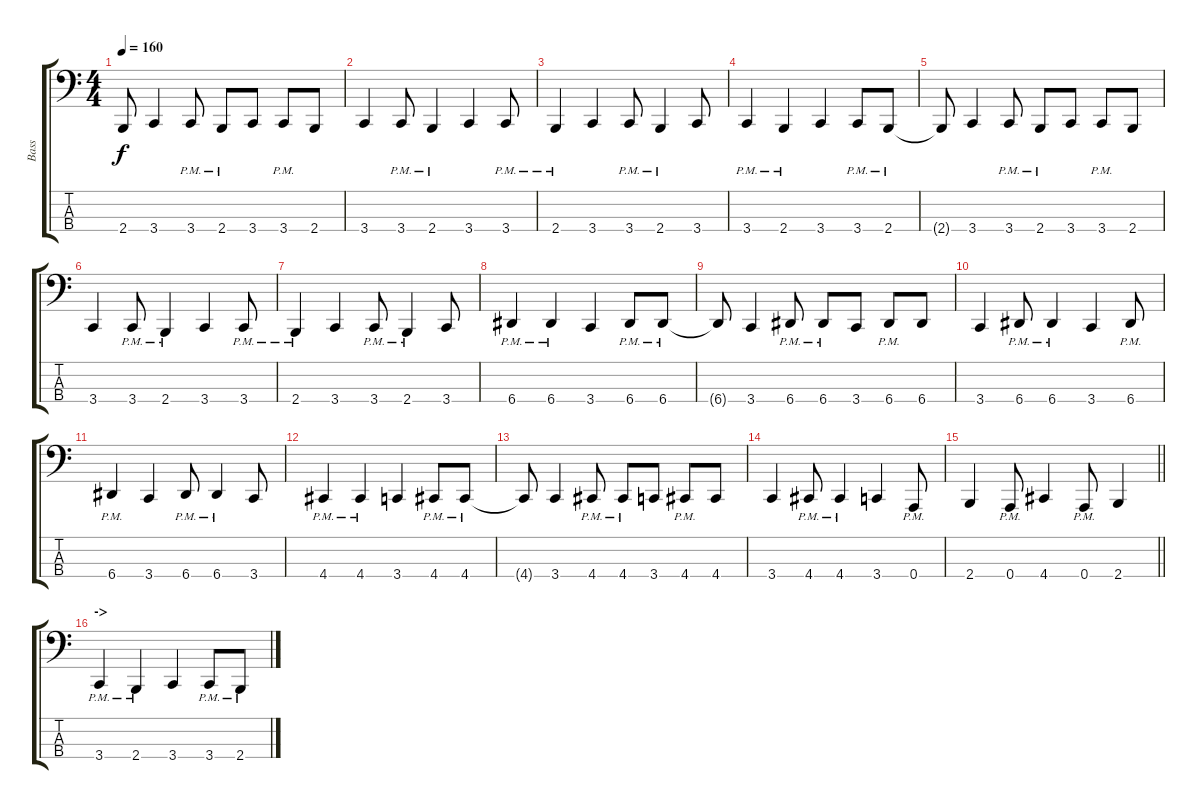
\track ("Bass" "Bass") {instrument electricbasspick}
\staff {score tabs}
\tuning (D2 A1 E1 A0) {hide}
\ts (4 4)
\tempo 160
\clef f4
\ks c
2.4{t}.8{dy f} 3.4.4 3.4{pm}.8 2.4{pm}.8 3.4.8 3.4{pm}.8 2.4.8 |
3.4.4 3.4{pm}.8 2.4{pm}.4 3.4.4 3.4{pm}.8 |
2.4{pm}.4 3.4.4 3.4{pm}.8 2.4{pm}.4 3.4.8 |
3.4{pm}.4 2.4{pm}.4 3.4.4 3.4{pm}.8 2.4{pm}.8 |
2.4{t}.8 3.4.4 3.4{pm}.8 2.4{pm}.8 3.4.8 3.4{pm}.8 2.4.8 |
3.4.4 3.4{pm}.8 2.4{pm}.4 3.4.4 3.4{pm}.8 |
2.4{pm}.4 3.4.4 3.4{pm}.8 2.4{pm}.4 3.4.8 |
6.4{pm}.4 6.4{pm}.4 3.4.4 6.4{pm}.8 6.4{pm}.8 |
6.4{t}.8 3.4.4 6.4{pm}.8 6.4{pm}.8 3.4.8 6.4{pm}.8 6.4.8 |
3.4.4 6.4{pm}.8 6.4{pm}.4 3.4.4 6.4{pm}.8 |
6.4{pm}.4 3.4.4 6.4{pm}.8 6.4{pm}.4 3.4.8 |
4.4{pm}.4 4.4{pm}.4 3.4.4 4.4{pm}.8 4.4{pm}.8 |
4.4{t}.8 3.4.4 4.4{pm}.8 4.4{pm}.8 3.4.8 4.4{pm}.8 4.4.8 |
3.4.4 4.4{pm}.8 4.4{pm}.4 3.4.4 0.4{pm}.8 |
\barLineRight lightlight
2.4.4 0.4{pm}.8 4.4.4 0.4{pm}.8 2.4.4 |
\section ("" "->")
3.4{pm}.4 2.4{pm}.4 3.4.4 3.4{pm}.8 2.4{pm}.8
